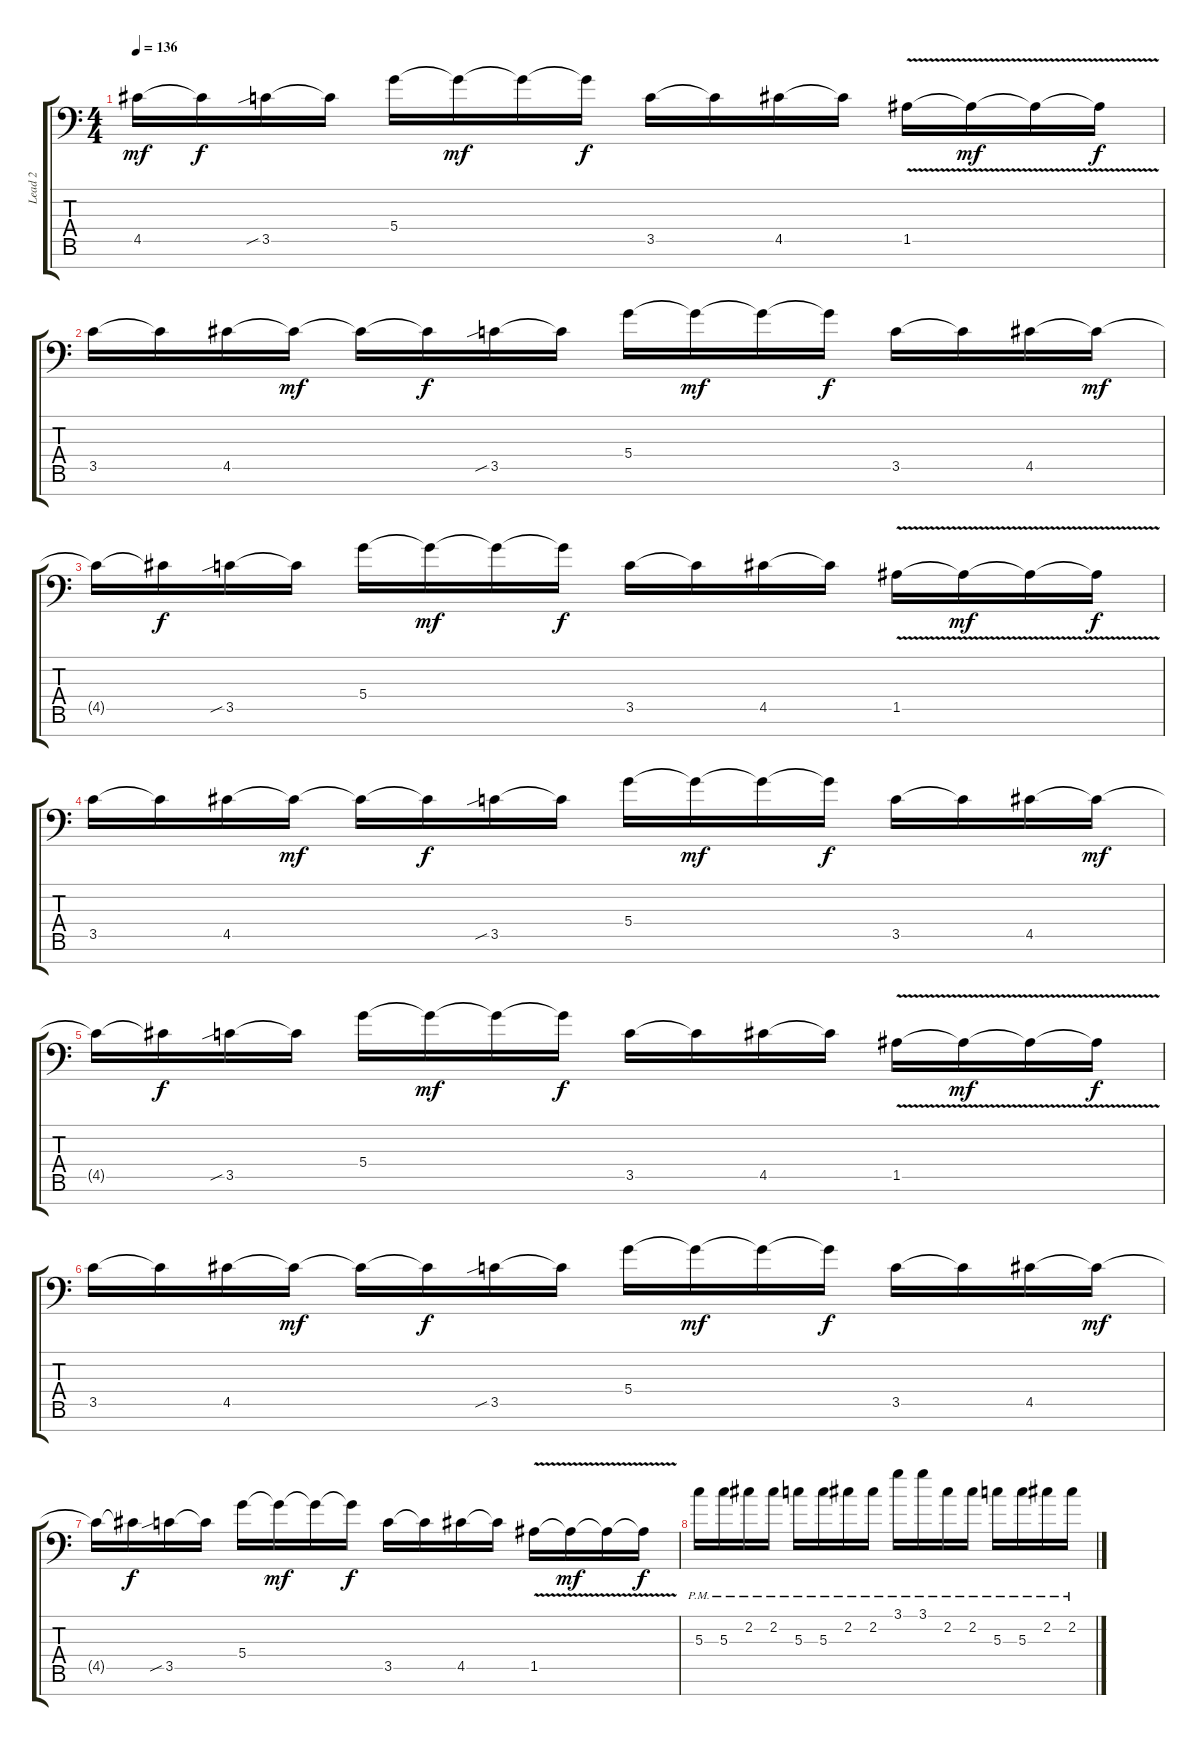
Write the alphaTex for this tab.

\track ("Lead 2" "Lead 2") {instrument distortionguitar}
\staff {score tabs}
\tuning (E4 B3 G3 D3 A2 E2 A1) {hide}
\ts (4 4)
\tempo 136
\clef f4
\ks c
4.5{t}.16{dy mf} 4.5{t}.16{dy f} 3.5{sib}.16 3.5{t}.16 5.4.16 5.4{t}.16{dy mf} 5.4{t}.16 5.4{t}.16{dy f} 3.5.16 3.5{t}.16 4.5.16 4.5{t}.16 1.5{v}.16 1.5{v t}.16{dy mf} 1.5{v t}.16 1.5{v t}.16{dy f} |
3.5.16 3.5{t}.16 4.5.16 4.5{t}.16{dy mf} 4.5{t}.16 4.5{t}.16{dy f} 3.5{sib}.16 3.5{t}.16 5.4.16 5.4{t}.16{dy mf} 5.4{t}.16 5.4{t}.16{dy f} 3.5.16 3.5{t}.16 4.5.16 4.5{t}.16{dy mf} |
4.5{t}.16 4.5{t}.16{dy f} 3.5{sib}.16 3.5{t}.16 5.4.16 5.4{t}.16{dy mf} 5.4{t}.16 5.4{t}.16{dy f} 3.5.16 3.5{t}.16 4.5.16 4.5{t}.16 1.5{v}.16 1.5{v t}.16{dy mf} 1.5{v t}.16 1.5{v t}.16{dy f} |
3.5.16 3.5{t}.16 4.5.16 4.5{t}.16{dy mf} 4.5{t}.16 4.5{t}.16{dy f} 3.5{sib}.16 3.5{t}.16 5.4.16 5.4{t}.16{dy mf} 5.4{t}.16 5.4{t}.16{dy f} 3.5.16 3.5{t}.16 4.5.16 4.5{t}.16{dy mf} |
4.5{t}.16 4.5{t}.16{dy f} 3.5{sib}.16 3.5{t}.16 5.4.16 5.4{t}.16{dy mf} 5.4{t}.16 5.4{t}.16{dy f} 3.5.16 3.5{t}.16 4.5.16 4.5{t}.16 1.5{v}.16 1.5{v t}.16{dy mf} 1.5{v t}.16 1.5{v t}.16{dy f} |
3.5.16 3.5{t}.16 4.5.16 4.5{t}.16{dy mf} 4.5{t}.16 4.5{t}.16{dy f} 3.5{sib}.16 3.5{t}.16 5.4.16 5.4{t}.16{dy mf} 5.4{t}.16 5.4{t}.16{dy f} 3.5.16 3.5{t}.16 4.5.16 4.5{t}.16{dy mf} |
4.5{t}.16 4.5{t}.16{dy f} 3.5{sib}.16 3.5{t}.16 5.4.16 5.4{t}.16{dy mf} 5.4{t}.16 5.4{t}.16{dy f} 3.5.16 3.5{t}.16 4.5.16 4.5{t}.16 1.5{v}.16 1.5{v t}.16{dy mf} 1.5{v t}.16 1.5{v t}.16{dy f} |
5.3{pm}.16 5.3{pm}.16 2.2{pm}.16 2.2{pm}.16 5.3{pm}.16 5.3{pm}.16 2.2{pm}.16 2.2{pm}.16 3.1{pm}.16 3.1{pm}.16 2.2{pm}.16 2.2{pm}.16 5.3{pm}.16 5.3{pm}.16 2.2{pm}.16 2.2{pm}.16
